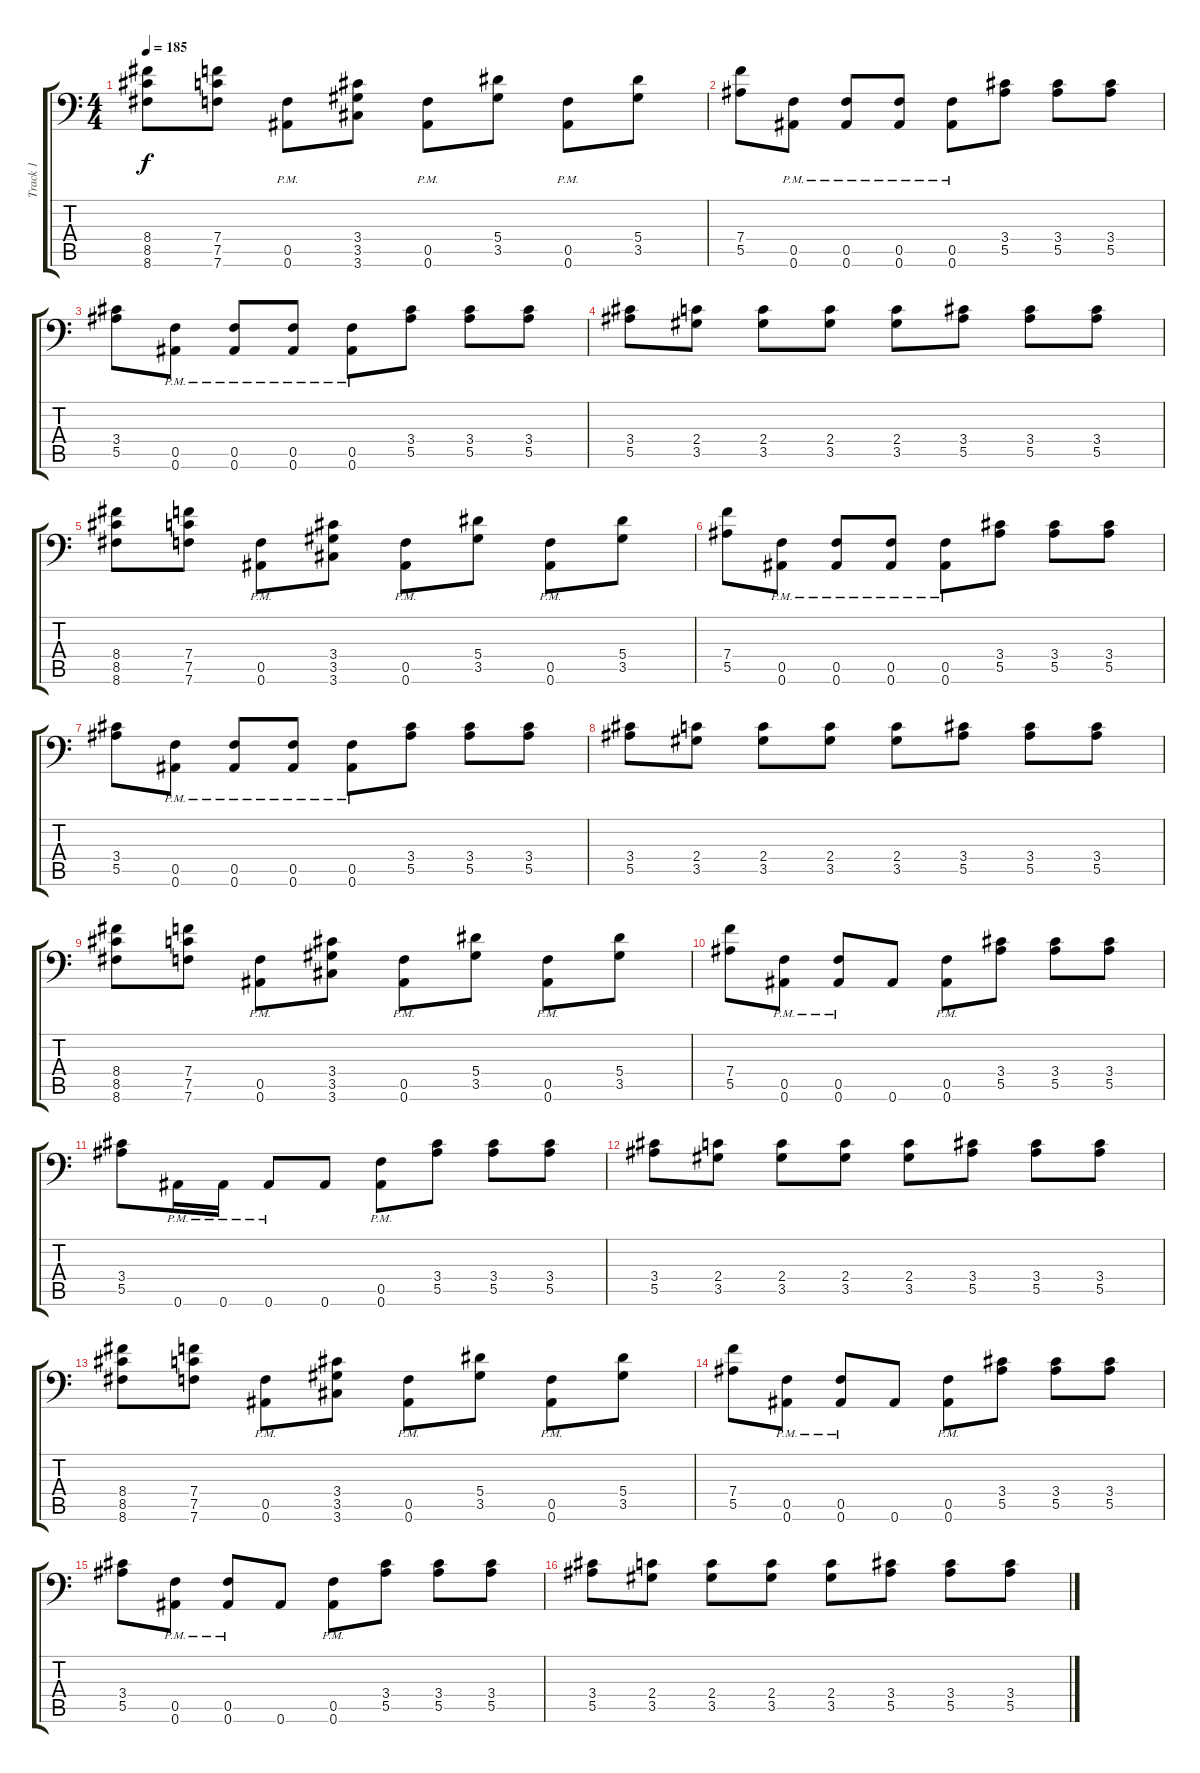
\track ("Track 1" "Track 1") {instrument overdrivenguitar}
\staff {score tabs}
\tuning (C4 G3 Eb3 Bb2 F2 Bb1) {hide}
\ts (4 4)
\tempo 185
\clef f4
\ks c
(8.4 8.5 8.6).8{dy f instrument overdrivenguitar} (7.4 7.5 7.6).8 (0.5{pm} 0.6{pm}).8 (3.4 3.5 3.6).8 (0.5{pm} 0.6{pm}).8 (5.4 3.5).8 (0.5{pm} 0.6{pm}).8 (5.4 3.5).8 |
(7.4 5.5).8 (0.5{pm} 0.6{pm}).8 (0.5{pm} 0.6{pm}).8 (0.5{pm} 0.6{pm}).8 (0.5{pm} 0.6{pm}).8 (3.4 5.5).8 (3.4 5.5).8 (3.4 5.5).8 |
(3.4 5.5).8 (0.5{pm} 0.6{pm}).8 (0.5{pm} 0.6{pm}).8 (0.5{pm} 0.6{pm}).8 (0.5{pm} 0.6{pm}).8 (3.4 5.5).8 (3.4 5.5).8 (3.4 5.5).8 |
(3.4 5.5).8 (2.4 3.5).8 (2.4 3.5).8 (2.4 3.5).8 (2.4 3.5).8 (3.4 5.5).8 (3.4 5.5).8 (3.4 5.5).8 |
(8.4 8.5 8.6).8 (7.4 7.5 7.6).8 (0.5{pm} 0.6{pm}).8 (3.4 3.5 3.6).8 (0.5{pm} 0.6{pm}).8 (5.4 3.5).8 (0.5{pm} 0.6{pm}).8 (5.4 3.5).8 |
(7.4 5.5).8 (0.5{pm} 0.6{pm}).8 (0.5{pm} 0.6{pm}).8 (0.5{pm} 0.6{pm}).8 (0.5{pm} 0.6{pm}).8 (3.4 5.5).8 (3.4 5.5).8 (3.4 5.5).8 |
(3.4 5.5).8 (0.5{pm} 0.6{pm}).8 (0.5{pm} 0.6{pm}).8 (0.5{pm} 0.6{pm}).8 (0.5{pm} 0.6{pm}).8 (3.4 5.5).8 (3.4 5.5).8 (3.4 5.5).8 |
(3.4 5.5).8 (2.4 3.5).8 (2.4 3.5).8 (2.4 3.5).8 (2.4 3.5).8 (3.4 5.5).8 (3.4 5.5).8 (3.4 5.5).8 |
(8.4 8.5 8.6).8 (7.4 7.5 7.6).8 (0.5{pm} 0.6{pm}).8 (3.4 3.5 3.6).8 (0.5{pm} 0.6{pm}).8 (5.4 3.5).8 (0.5{pm} 0.6{pm}).8 (5.4 3.5).8 |
(7.4 5.5).8 (0.5{pm} 0.6{pm}).8 (0.5{pm} 0.6{pm}).8 0.6.8 (0.5{pm} 0.6{pm}).8 (3.4 5.5).8 (3.4 5.5).8 (3.4 5.5).8 |
(3.4 5.5).8 0.6{pm}.16 0.6{pm}.16 0.6{pm}.8 0.6.8 (0.5{pm} 0.6{pm}).8 (3.4 5.5).8 (3.4 5.5).8 (3.4 5.5).8 |
(3.4 5.5).8 (2.4 3.5).8 (2.4 3.5).8 (2.4 3.5).8 (2.4 3.5).8 (3.4 5.5).8 (3.4 5.5).8 (3.4 5.5).8 |
(8.4 8.5 8.6).8 (7.4 7.5 7.6).8 (0.5{pm} 0.6{pm}).8 (3.4 3.5 3.6).8 (0.5{pm} 0.6{pm}).8 (5.4 3.5).8 (0.5{pm} 0.6{pm}).8 (5.4 3.5).8 |
(7.4 5.5).8 (0.5{pm} 0.6{pm}).8 (0.5{pm} 0.6{pm}).8 0.6.8 (0.5{pm} 0.6{pm}).8 (3.4 5.5).8 (3.4 5.5).8 (3.4 5.5).8 |
(3.4 5.5).8 (0.5{pm} 0.6{pm}).8 (0.5{pm} 0.6{pm}).8 0.6.8 (0.5{pm} 0.6{pm}).8 (3.4 5.5).8 (3.4 5.5).8 (3.4 5.5).8 |
(3.4 5.5).8 (2.4 3.5).8 (2.4 3.5).8 (2.4 3.5).8 (2.4 3.5).8 (3.4 5.5).8 (3.4 5.5).8 (3.4 5.5).8
